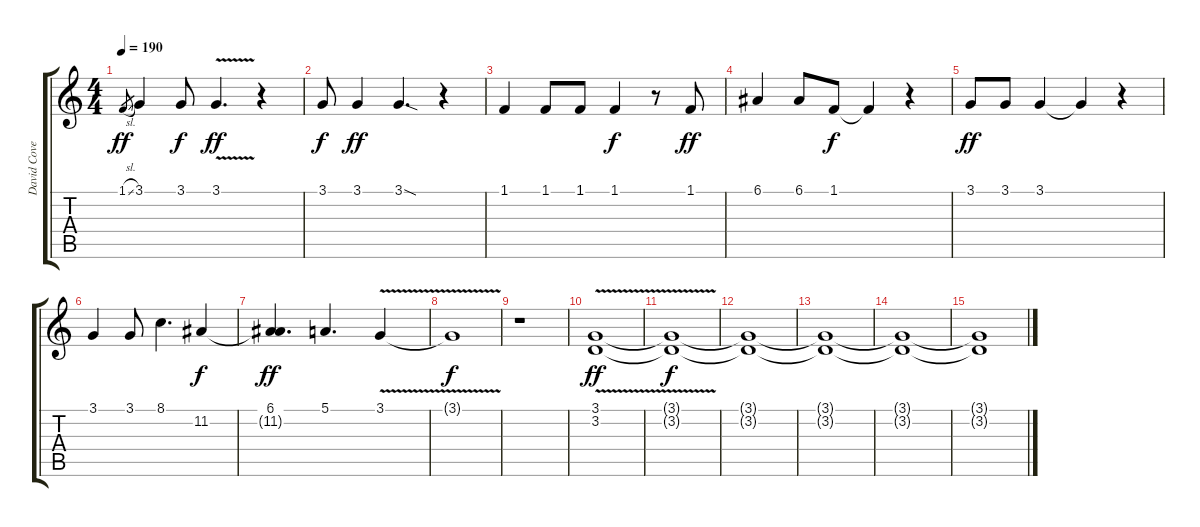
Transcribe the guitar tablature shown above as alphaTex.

\track ("David Coverdale" "David Cove") {instrument clarinet}
\staff {score tabs}
\tuning (E4 B3 G3 D3 A2 E2) {hide}
\ts (4 4)
\tempo 190
\clef g2
\ks c
1.1{sl}.8{gr dy ff} 3.1.4 3.1.8{dy f} 3.1{v}.4{d dy ff} r.4 |
3.1.8{dy f} 3.1.4{dy ff} 3.1{sod}.4{d} r.4 |
1.1.4 1.1.8 1.1.8 1.1.4{dy f} r.8 1.1.8{dy ff} |
6.1.4 6.1.8 1.1.8{dy f} 1.1{t}.4 r.4 |
3.1.8{dy ff} 3.1.8 3.1.4 3.1{t}.4 r.4 |
3.1.4 3.1.8 8.1.4{d} 11.2.4{dy f} |
(6.1 11.2{t}).4{d dy ff} 5.1.4{d} 3.1{v}.4 |
3.1{t}.1{dy f} |
r.1 |
(3.1{v} 3.2{v}).1{dy ff} |
(3.1{t} 3.2{t}).1{dy f} |
(3.1{t} 3.2{t}).1 |
(3.1{t} 3.2{t}).1 |
(3.1{t} 3.2{t}).1 |
(3.1{t} 3.2{t}).1
